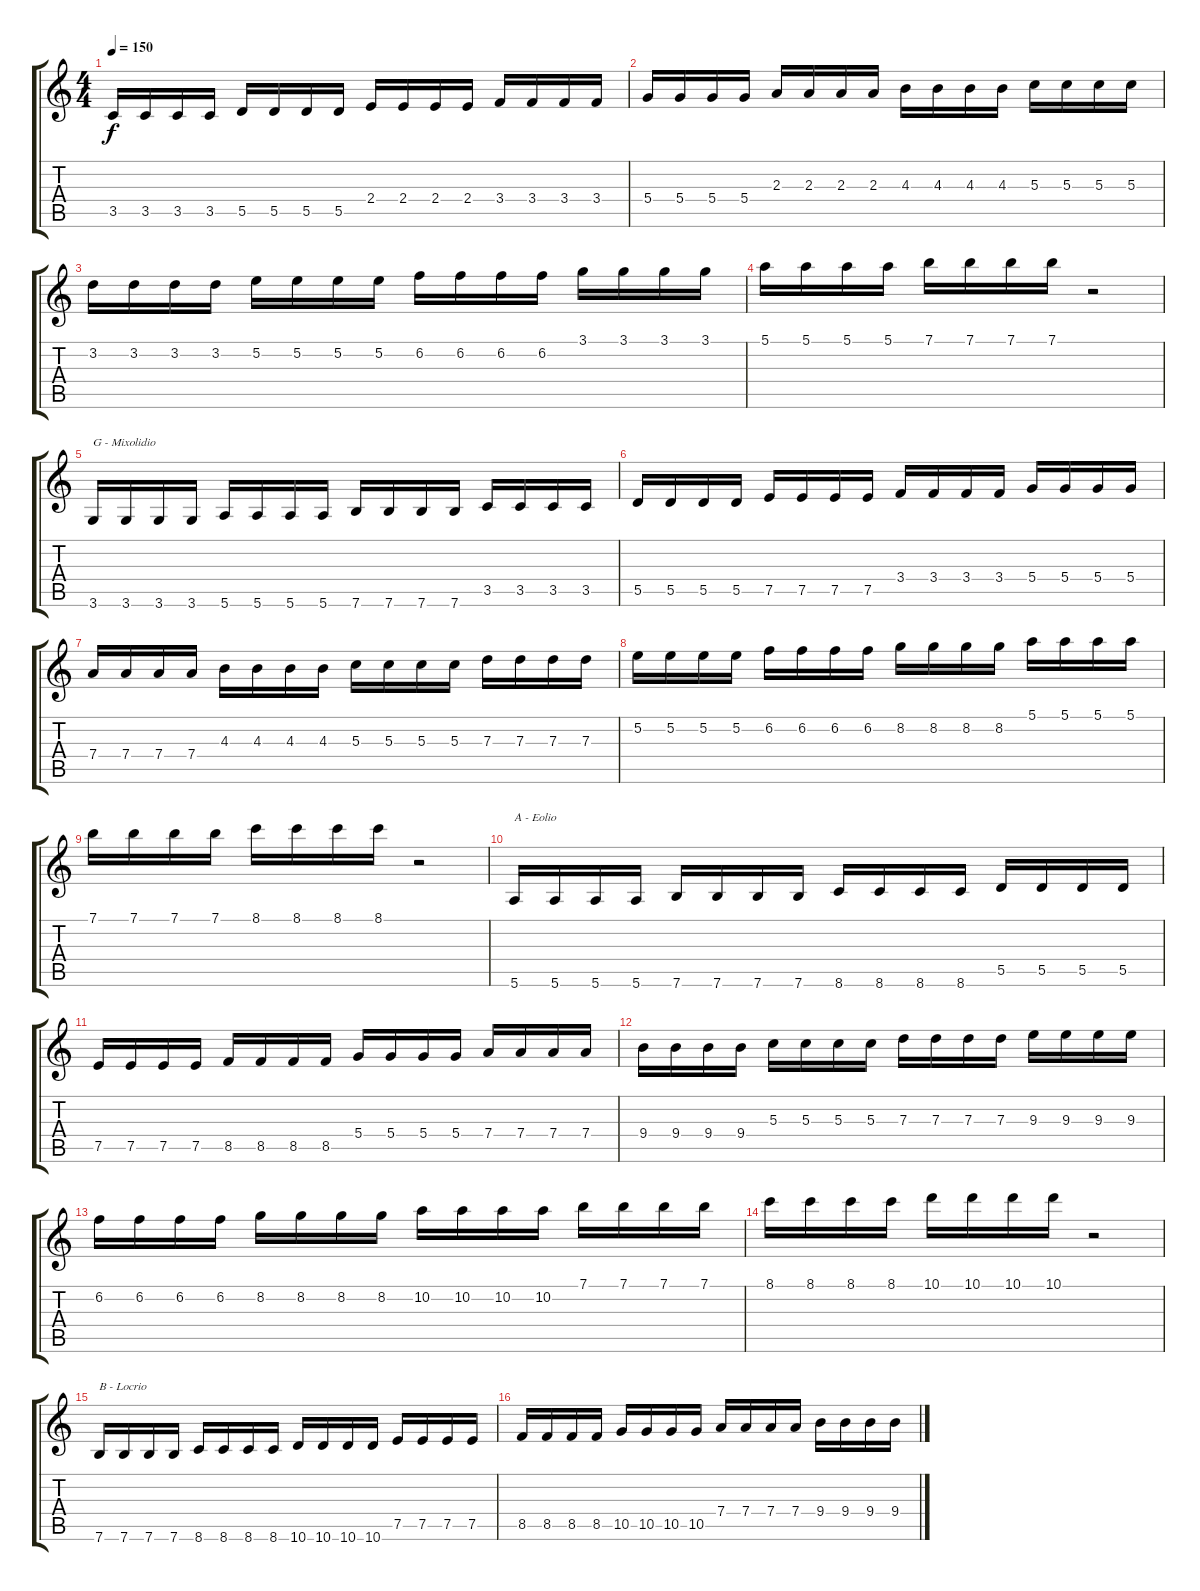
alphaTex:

\track "" {instrument distortionguitar}
\staff {score tabs}
\tuning (E4 B3 G3 D3 A2 E2) {hide}
\ts (4 4)
\tempo 150
\clef g2
\ks c
3.5.16{dy f} 3.5.16 3.5.16 3.5.16 5.5.16 5.5.16 5.5.16 5.5.16 2.4.16 2.4.16 2.4.16 2.4.16 3.4.16 3.4.16 3.4.16 3.4.16 |
5.4.16 5.4.16 5.4.16 5.4.16 2.3.16 2.3.16 2.3.16 2.3.16 4.3.16 4.3.16 4.3.16 4.3.16 5.3.16 5.3.16 5.3.16 5.3.16 |
3.2.16 3.2.16 3.2.16 3.2.16 5.2.16 5.2.16 5.2.16 5.2.16 6.2.16 6.2.16 6.2.16 6.2.16 3.1.16 3.1.16 3.1.16 3.1.16 |
5.1.16 5.1.16 5.1.16 5.1.16 7.1.16 7.1.16 7.1.16 7.1.16 r.2 |
3.6.16{txt "G - Mixolidio"} 3.6.16 3.6.16 3.6.16 5.6.16 5.6.16 5.6.16 5.6.16 7.6.16 7.6.16 7.6.16 7.6.16 3.5.16 3.5.16 3.5.16 3.5.16 |
5.5.16 5.5.16 5.5.16 5.5.16 7.5.16 7.5.16 7.5.16 7.5.16 3.4.16 3.4.16 3.4.16 3.4.16 5.4.16 5.4.16 5.4.16 5.4.16 |
7.4.16 7.4.16 7.4.16 7.4.16 4.3.16 4.3.16 4.3.16 4.3.16 5.3.16 5.3.16 5.3.16 5.3.16 7.3.16 7.3.16 7.3.16 7.3.16 |
5.2.16 5.2.16 5.2.16 5.2.16 6.2.16 6.2.16 6.2.16 6.2.16 8.2.16 8.2.16 8.2.16 8.2.16 5.1.16 5.1.16 5.1.16 5.1.16 |
7.1.16 7.1.16 7.1.16 7.1.16 8.1.16 8.1.16 8.1.16 8.1.16 r.2 |
5.6.16{txt "A - Eolio"} 5.6.16 5.6.16 5.6.16 7.6.16 7.6.16 7.6.16 7.6.16 8.6.16 8.6.16 8.6.16 8.6.16 5.5.16 5.5.16 5.5.16 5.5.16 |
7.5.16 7.5.16 7.5.16 7.5.16 8.5.16 8.5.16 8.5.16 8.5.16 5.4.16 5.4.16 5.4.16 5.4.16 7.4.16 7.4.16 7.4.16 7.4.16 |
9.4.16 9.4.16 9.4.16 9.4.16 5.3.16 5.3.16 5.3.16 5.3.16 7.3.16 7.3.16 7.3.16 7.3.16 9.3.16 9.3.16 9.3.16 9.3.16 |
6.2.16 6.2.16 6.2.16 6.2.16 8.2.16 8.2.16 8.2.16 8.2.16 10.2.16 10.2.16 10.2.16 10.2.16 7.1.16 7.1.16 7.1.16 7.1.16 |
8.1.16 8.1.16 8.1.16 8.1.16 10.1.16 10.1.16 10.1.16 10.1.16 r.2 |
7.6.16{txt "B - Locrio"} 7.6.16 7.6.16 7.6.16 8.6.16 8.6.16 8.6.16 8.6.16 10.6.16 10.6.16 10.6.16 10.6.16 7.5.16 7.5.16 7.5.16 7.5.16 |
8.5.16 8.5.16 8.5.16 8.5.16 10.5.16 10.5.16 10.5.16 10.5.16 7.4.16 7.4.16 7.4.16 7.4.16 9.4.16 9.4.16 9.4.16 9.4.16
